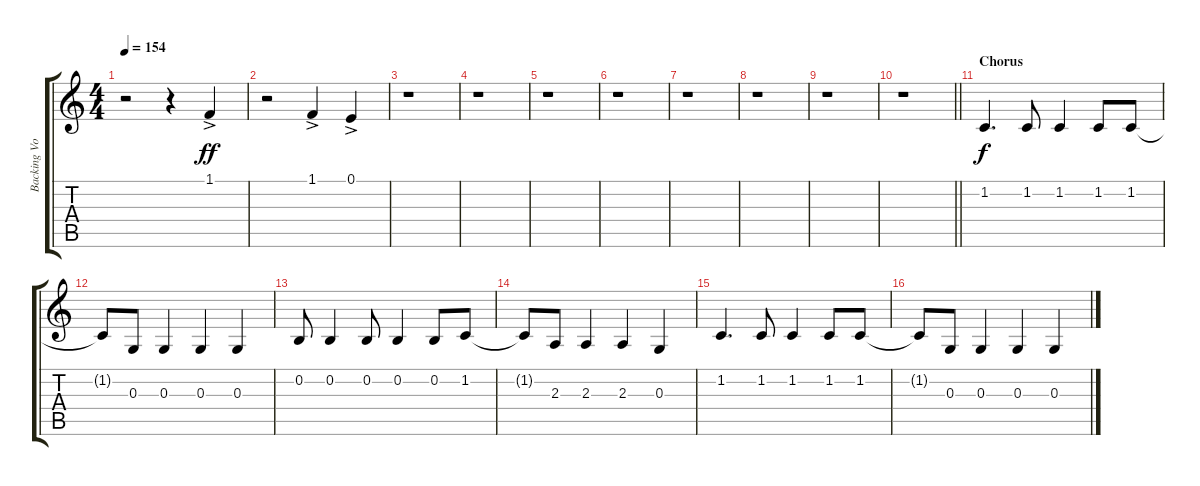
\track ("Backing Vocals - Mark " "Backing Vo") {instrument violin}
\staff {score tabs}
\tuning (E4 B3 G3 D3 A2 E2) {hide}
\ts (4 4)
\tempo 154
\clef g2
\ks c
r.2{dy f} r.4 1.1{ac}.4{dy ff} |
r.2 1.1{ac}.4 0.1{ac}.4 |
r.1 |
r.1 |
r.1 |
r.1 |
r.1 |
r.1 |
r.1 |
\barLineRight lightlight
r.1 |
\section ("" "Chorus ")
1.2.4{d dy f} 1.2.8 1.2.4 1.2.8 1.2.8 |
1.2{t}.8 0.3.8 0.3.4 0.3.4 0.3.4 |
0.2.8 0.2.4 0.2.8 0.2.4 0.2.8 1.2.8 |
1.2{t}.8 2.3.8 2.3.4 2.3.4 0.3.4 |
1.2.4{d} 1.2.8 1.2.4 1.2.8 1.2.8 |
1.2{t}.8 0.3.8 0.3.4 0.3.4 0.3.4
